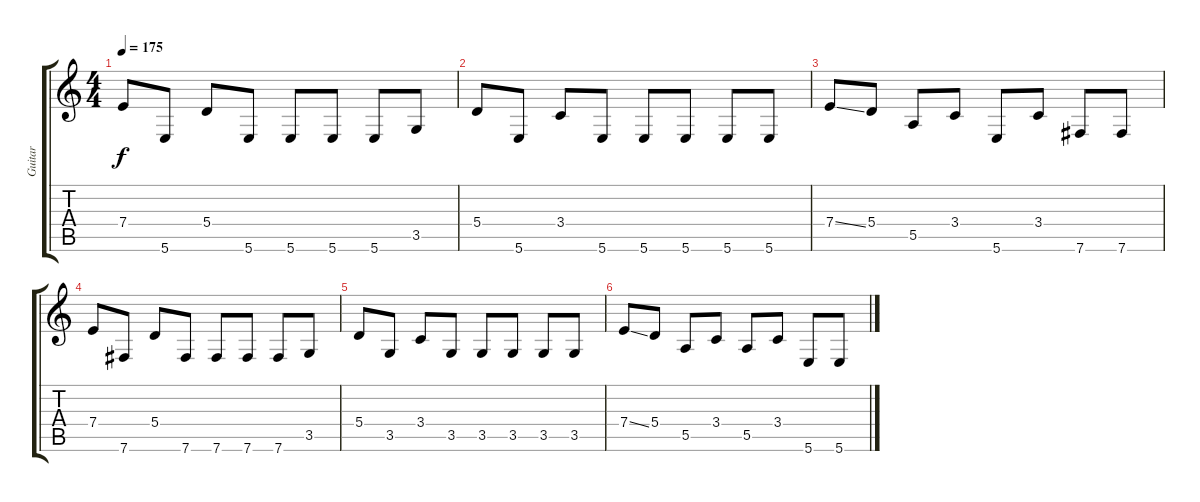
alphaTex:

\track ("Guitar" "Guitar") {instrument distortionguitar}
\staff {score tabs}
\tuning (B3 Gb3 D3 A2 E2 B1) {hide}
\ts (4 4)
\tempo 175
\clef g2
\ks c
7.4.8{dy f volume 13} 5.6.8 5.4.8 5.6.8 5.6.8 5.6.8 5.6.8 3.5.8 |
5.4.8 5.6.8 3.4.8 5.6.8 5.6.8 5.6.8 5.6.8 5.6.8 |
7.4{ss}.8{volume 10} 5.4.8 5.5.8 3.4.8 5.6.8 3.4.8 7.6.8 7.6.8 |
7.4.8 7.6.8 5.4.8 7.6.8 7.6.8 7.6.8 7.6.8 3.5.8 |
5.4.8{volume 7} 3.5.8 3.4.8 3.5.8 3.5.8 3.5.8 3.5.8 3.5.8 |
7.4{ss}.8{volume 3} 5.4.8 5.5.8 3.4.8 5.5.8 3.4.8 5.6.8 5.6.8
